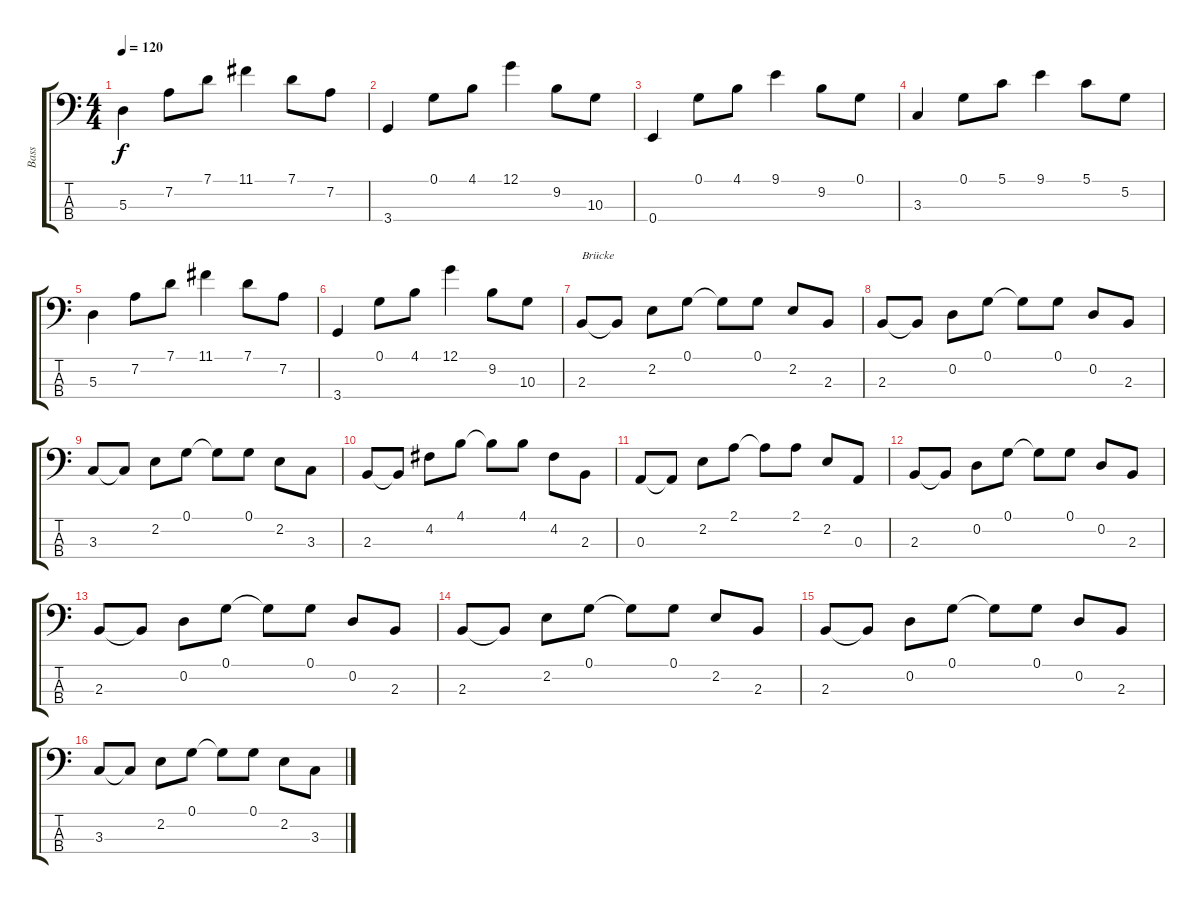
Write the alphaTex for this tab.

\track ("Bass" "Bass") {instrument acousticbass}
\staff {score tabs}
\tuning (G2 D2 A1 E1) {hide}
\ts (4 4)
\tempo 120
\clef f4
\ks c
5.3.4{dy f} 7.2.8 7.1.8 11.1.4 7.1.8 7.2.8 |
3.4.4 0.1.8 4.1.8 12.1.4 9.2.8 10.3.8 |
0.4.4 0.1.8 4.1.8 9.1.4 9.2.8 0.1.8 |
3.3.4 0.1.8 5.1.8 9.1.4 5.1.8 5.2.8 |
5.3.4 7.2.8 7.1.8 11.1.4 7.1.8 7.2.8 |
3.4.4 0.1.8 4.1.8 12.1.4 9.2.8 10.3.8 |
2.3.8{txt "Brücke"} 2.3{t}.8 2.2.8 0.1.8 0.1{t}.8 0.1.8 2.2.8 2.3.8 |
2.3.8 2.3{t}.8 0.2.8 0.1.8 0.1{t}.8 0.1.8 0.2.8 2.3.8 |
3.3.8 3.3{t}.8 2.2.8 0.1.8 0.1{t}.8 0.1.8 2.2.8 3.3.8 |
2.3.8 2.3{t}.8 4.2.8 4.1.8 4.1{t}.8 4.1.8 4.2.8 2.3.8 |
0.3.8 0.3{t}.8 2.2.8 2.1.8 2.1{t}.8 2.1.8 2.2.8 0.3.8 |
2.3.8 2.3{t}.8 0.2.8 0.1.8 0.1{t}.8 0.1.8 0.2.8 2.3.8 |
2.3.8 2.3{t}.8 0.2.8 0.1.8 0.1{t}.8 0.1.8 0.2.8 2.3.8 |
2.3.8 2.3{t}.8 2.2.8 0.1.8 0.1{t}.8 0.1.8 2.2.8 2.3.8 |
2.3.8 2.3{t}.8 0.2.8 0.1.8 0.1{t}.8 0.1.8 0.2.8 2.3.8 |
3.3.8 3.3{t}.8 2.2.8 0.1.8 0.1{t}.8 0.1.8 2.2.8 3.3.8
